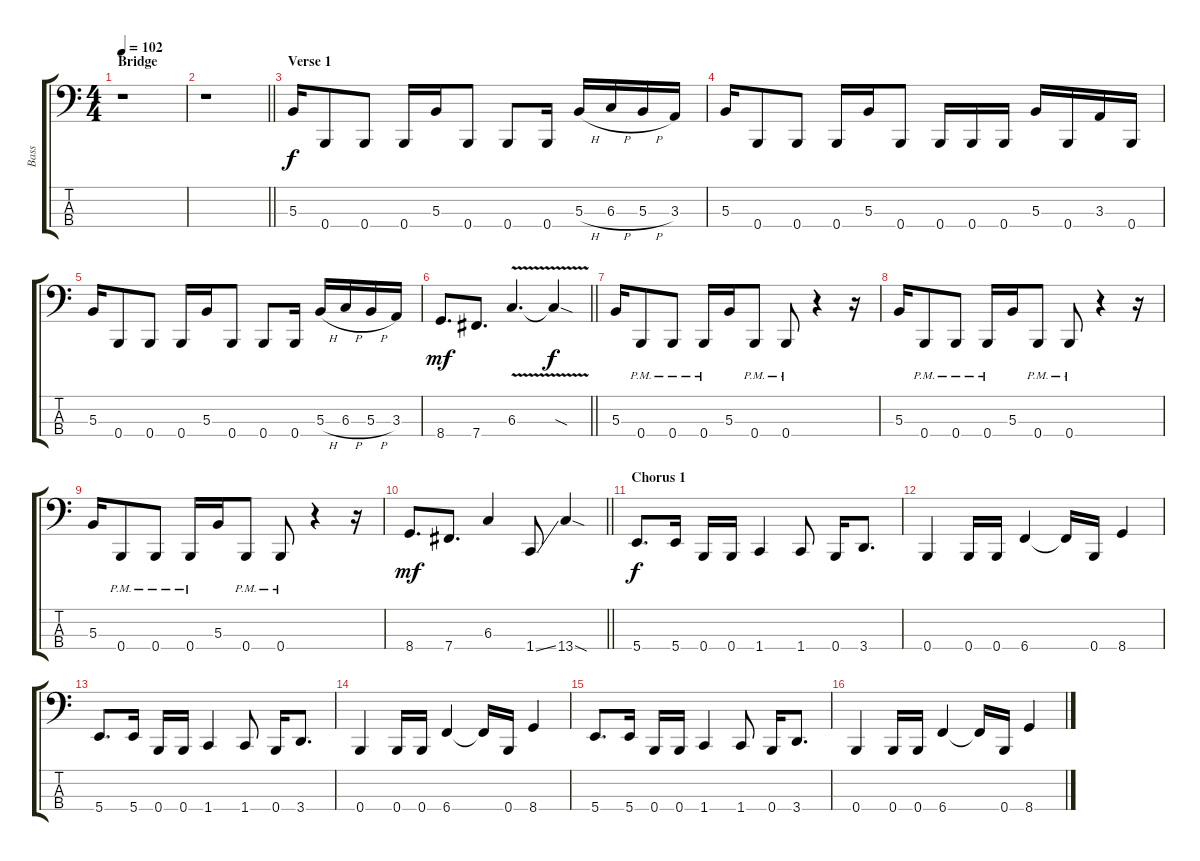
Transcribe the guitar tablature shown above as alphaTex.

\track ("Bass" "Bass") {instrument electricbasspick}
\staff {score tabs}
\tuning (E2 B1 Gb1 B0) {hide}
\ts (4 4)
\section ("" "Bridge")
\tempo 102
\clef f4
\ks c
r.1{dy f} |
\barLineRight lightlight
r.1 |
\section ("" "Verse 1")
5.3.16 0.4.8 0.4.8 0.4.16 5.3.16 0.4.8 0.4.8 0.4.16 5.3{h}.16 6.3{h}.16 5.3{h}.16 3.3.16 |
5.3.16 0.4.8 0.4.8 0.4.16 5.3.16 0.4.8 0.4.16 0.4.16 0.4.16 5.3.16 0.4.16 3.3.16 0.4.16 |
5.3.16 0.4.8 0.4.8 0.4.16 5.3.16 0.4.8 0.4.8 0.4.16 5.3{h}.16 6.3{h}.16 5.3{h}.16 3.3.16 |
\barLineRight lightlight
8.4.8{d dy mf} 7.4.8{d} 6.3{v}.4{d} 6.3{sod t}.4{dy f} |
5.3.16 0.4{pm}.8 0.4{pm}.8 0.4{pm}.16 5.3.16 0.4{pm}.8 0.4{pm}.8 r.4 r.16 |
5.3.16 0.4{pm}.8 0.4{pm}.8 0.4{pm}.16 5.3.16 0.4{pm}.8 0.4{pm}.8 r.4 r.16 |
5.3.16 0.4{pm}.8 0.4{pm}.8 0.4{pm}.16 5.3.16 0.4{pm}.8 0.4{pm}.8 r.4 r.16 |
\barLineRight lightlight
8.4.8{d dy mf} 7.4.8{d} 6.3.4 1.4{ss}.8 13.4{sod}.4 |
\section ("" "Chorus 1")
5.4.8{d dy f} 5.4.16 0.4.16 0.4.16 1.4.4 1.4.8 0.4.16 3.4.8{d} |
0.4.4 0.4.16 0.4.16 6.4.4 6.4{t}.16 0.4.16 8.4.4 |
5.4.8{d} 5.4.16 0.4.16 0.4.16 1.4.4 1.4.8 0.4.16 3.4.8{d} |
0.4.4 0.4.16 0.4.16 6.4.4 6.4{t}.16 0.4.16 8.4.4 |
5.4.8{d} 5.4.16 0.4.16 0.4.16 1.4.4 1.4.8 0.4.16 3.4.8{d} |
0.4.4 0.4.16 0.4.16 6.4.4 6.4{t}.16 0.4.16 8.4.4
